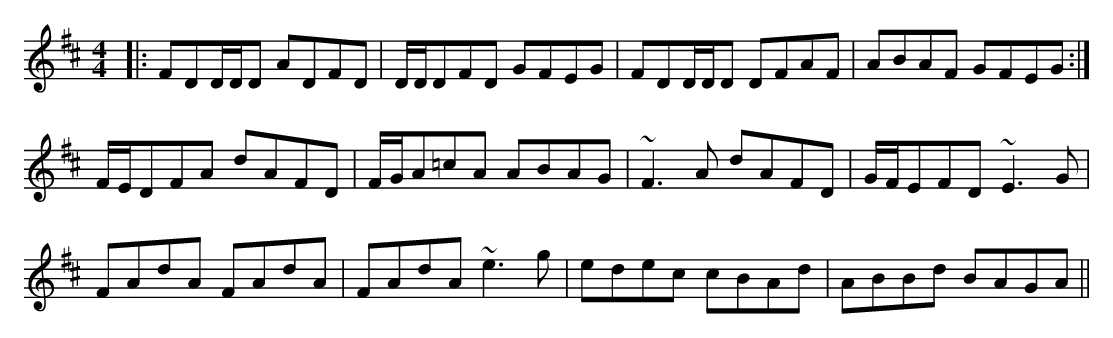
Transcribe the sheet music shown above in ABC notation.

X:1
M:4/4
K:D
|:FDD/D/D ADFD|D/D/DFD GFEG|FDD/D/D DFAF|ABAF GFEG:|
F/E/DFA dAFD|F/G/A=cA ABAG|~F3A dAFD|G/F/EFD ~E3G|
FAdA FAdA|FAdA ~e3g|edec cBAd|ABBd BAGA||
